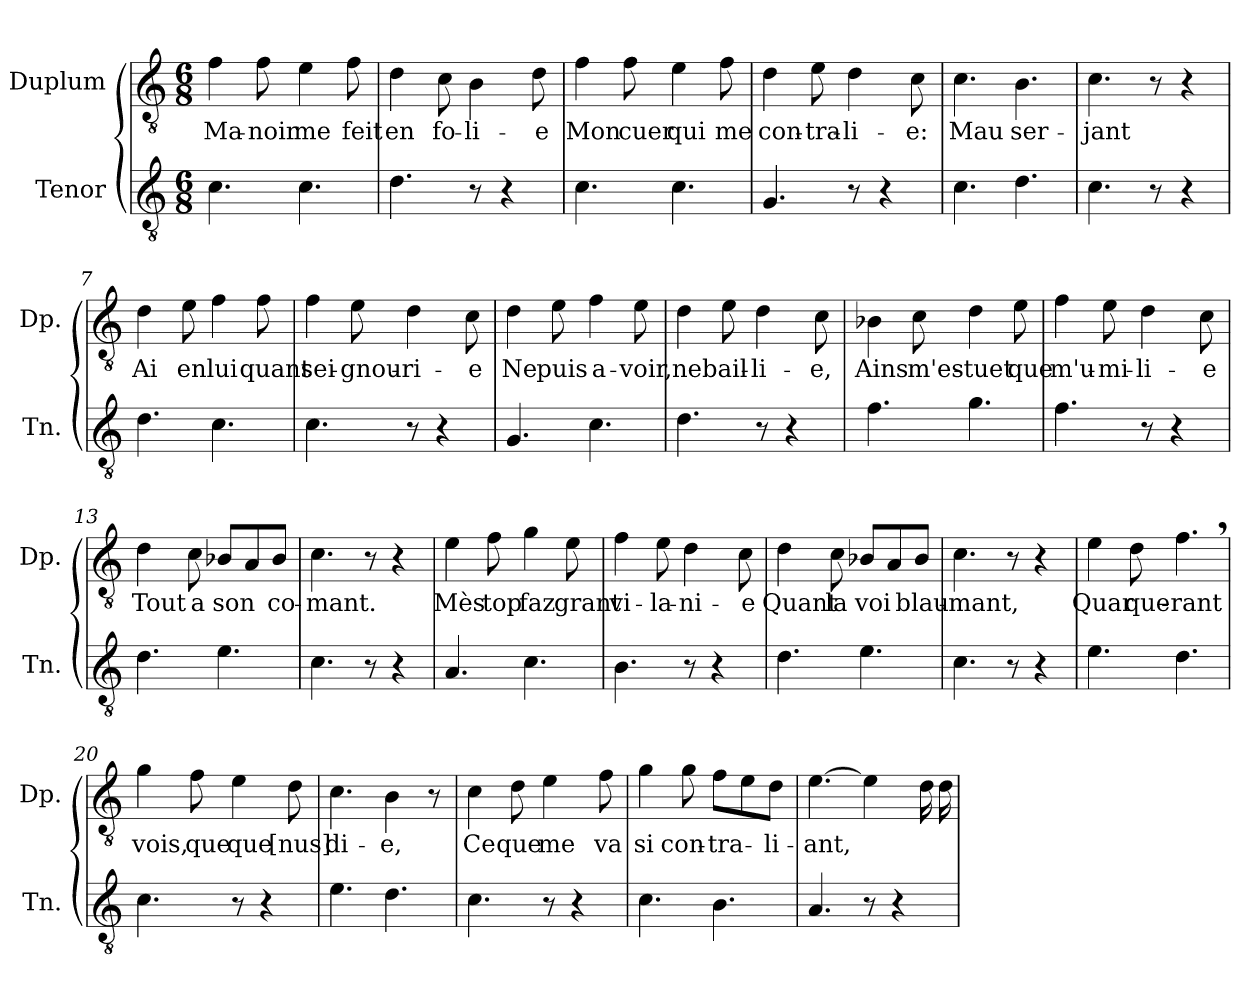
**kern	**kern	**text
*part2	*part1	*part1
*staff2	*staff1	*staff1
*I"Tenor	*I"Duplum	*
*I'Tn.	*I'Dp.	*
*clefGv2	*clefGv2	*
*k[]	*k[]	*
*M6/8	*M6/8	*
=1	=1	=1
!	!	!LO:LY:b
4.c\	4f\	Ma-
!	!	!LO:LY:b
.	8f\	-noir
!	!	!LO:LY:b
4.c\	4e\	me
!	!	!LO:LY:b
.	8f\	feit
=2	=2	=2
!	!	!LO:LY:b
4.d\	4d\	en
!	!	!LO:LY:b
.	8c\	fo-
!	!	!LO:LY:b
8r	4B\	-li-
4r	.	.
!	!	!LO:LY:b
.	8d\	-e
=3	=3	=3
!	!	!LO:LY:b
4.c\	4f\	Mon
!	!	!LO:LY:b
.	8f\	cuer
!	!	!LO:LY:b
4.c\	4e\	qui
!	!	!LO:LY:b
.	8f\	me
=4	=4	=4
!	!	!LO:LY:b
4.G/	4d\	con-
!	!	!LO:LY:b
.	8e\	-tra-
!	!	!LO:LY:b
8r	4d\	-li-
4r	.	.
!	!	!LO:LY:b
.	8c\	-e:
=5	=5	=5
!	!	!LO:LY:b
4.c\	4.c\	Mau
!	!	!LO:LY:b
4.d\	4.B\	ser-
=6	=6	=6
!	!	!LO:LY:b
4.c\	4.c\	-jant
8r	8r	.
4r	4r	.
!!LO:LB:g=z
=7	=7	=7
!	!	!LO:LY:b
4.d\	4d\	Ai
!	!	!LO:LY:b
.	8e\	en
!	!	!LO:LY:b
4.c\	4f\	lui
!	!	!LO:LY:b
.	8f\	quant
=8	=8	=8
!	!	!LO:LY:b
4.c\	4f\	sei-
!	!	!LO:LY:b
.	8e\	-gnou-
!	!	!LO:LY:b
8r	4d\	-ri-
4r	.	.
!	!	!LO:LY:b
.	8c\	-e
=9	=9	=9
!	!	!LO:LY:b
4.G/	4d\	Ne
!	!	!LO:LY:b
.	8e\	puis
!	!	!LO:LY:b
4.c\	4f\	a-
!	!	!LO:LY:b
.	8e\	-voir,
=10	=10	=10
!	!	!LO:LY:b
4.d\	4d\	ne
!	!	!LO:LY:b
.	8e\	bail-
!	!	!LO:LY:b
8r	4d\	-li-
4r	.	.
!	!	!LO:LY:b
.	8c\	-e,
=11	=11	=11
!	!	!LO:LY:b
4.f\	4B-X\	Ains
!	!	!LO:LY:b
.	8c\	m'es-
!	!	!LO:LY:b
4.g\	4d\	-tuet
!	!	!LO:LY:b
.	8e\	que
=12	=12	=12
!	!	!LO:LY:b
4.f\	4f\	m'u-
!	!	!LO:LY:b
.	8e\	-mi-
!	!	!LO:LY:b
8r	4d\	-li-
4r	.	.
!	!	!LO:LY:b
.	8c\	-e
!!LO:LB:g=z
=13	=13	=13
!	!	!LO:LY:b
4.d\	4d\	Tout
!	!	!LO:LY:b
.	8c\	a
!	!	!LO:LY:b
4.e\	8B-X/L	son
.	8A/	.
!	!	!LO:LY:b
.	8B-/J	co-
=14	=14	=14
!	!	!LO:LY:b
4.c\	4.c\	-mant.
8r	8r	.
4r	4r	.
=15	=15	=15
!	!	!LO:LY:b
4.A/	4e\	Mès
!	!	!LO:LY:b
.	8f\	top
!	!	!LO:LY:b
4.c\	4g\	faz
!	!	!LO:LY:b
.	8e\	grant
=16	=16	=16
!	!	!LO:LY:b
4.B\	4f\	vi-
!	!	!LO:LY:b
.	8e\	-la-
!	!	!LO:LY:b
8r	4d\	-ni-
4r	.	.
!	!	!LO:LY:b
.	8c\	-e
=17	=17	=17
!	!	!LO:LY:b
4.d\	4d\	Quant
!	!	!LO:LY:b
.	8c\	la
!	!	!LO:LY:b
4.e\	8B-X/L	voi
.	8A/	.
!	!	!LO:LY:b
.	8B-/J	blau-
=18	=18	=18
!	!	!LO:LY:b
4.c\	4.c\	-mant,
8r	8r	.
4r	4r	.
!!LO:LB:g=z
=19	=19	=19
!	!	!LO:LY:b
4.e\	4e\	Quar
!	!	!LO:LY:b
.	8d\	que-
!	!	!LO:LY:b
4.d\	4.f,\	-rant
=20	=20	=20
!	!	!LO:LY:b
4.c\	4g\	vois,
!	!	!LO:LY:b
.	8f\	que
!	!	!LO:LY:b
8r	4e\	que
4r	.	.
!	!	!LO:LY:b
.	8d\	[nus]
=21	=21	=21
!	!	!LO:LY:b
4.e\	4.c\	di-
!	!	!LO:LY:b
4.d\	4B\	-e,
.	8r	.
=22	=22	=22
!	!	!LO:LY:b
4.c\	4c\	Ce
!	!	!LO:LY:b
.	8d\	que
!	!	!LO:LY:b
8r	4e\	me
4r	.	.
!	!	!LO:LY:b
.	8f\	va
=23	=23	=23
!	!	!LO:LY:b
4.c\	4g\	si
!	!	!LO:LY:b
.	8g\	con-
!	!	!LO:LY:b
4.B\	8f\L	-tra-
.	8e\	.
!	!	!LO:LY:b
.	8d\J	-li-
=24	=24	=24
!	!	!LO:LY:b
4.A/	[4.e\	-ant,
8r	4e\]	.
4r	.	.
*	*tremolo	*
.	16d\	.
.	16d\	.
*	*Xtremolo	*
=	=	=
*-	*-	*-
